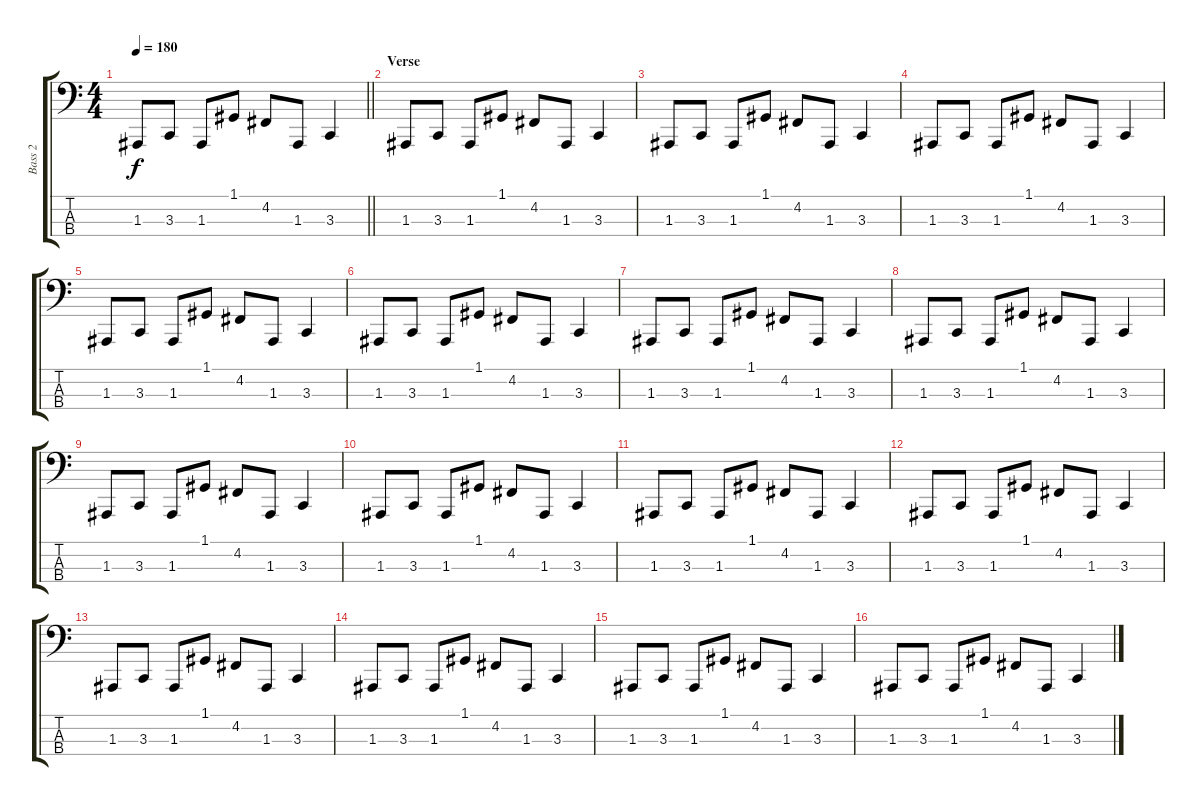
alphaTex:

\track ("Bass 2" "Bass 2") {instrument lead2sawtooth}
\staff {score tabs}
\tuning (G2 D2 A1 E1) {hide}
\ts (4 4)
\tempo 180
\clef f4
\barLineRight lightlight
\ks c
1.3.8{dy f} 3.3.8 1.3.8 1.1.8 4.2.8 1.3.8 3.3.4 |
\section ("" "Verse")
1.3.8 3.3.8 1.3.8 1.1.8 4.2.8 1.3.8 3.3.4 |
1.3.8 3.3.8 1.3.8 1.1.8 4.2.8 1.3.8 3.3.4 |
1.3.8 3.3.8 1.3.8 1.1.8 4.2.8 1.3.8 3.3.4 |
1.3.8 3.3.8 1.3.8 1.1.8 4.2.8 1.3.8 3.3.4 |
1.3.8 3.3.8 1.3.8 1.1.8 4.2.8 1.3.8 3.3.4 |
1.3.8 3.3.8 1.3.8 1.1.8 4.2.8 1.3.8 3.3.4 |
1.3.8 3.3.8 1.3.8 1.1.8 4.2.8 1.3.8 3.3.4 |
1.3.8 3.3.8 1.3.8 1.1.8 4.2.8 1.3.8 3.3.4 |
1.3.8 3.3.8 1.3.8 1.1.8 4.2.8 1.3.8 3.3.4 |
1.3.8 3.3.8 1.3.8 1.1.8 4.2.8 1.3.8 3.3.4 |
1.3.8 3.3.8 1.3.8 1.1.8 4.2.8 1.3.8 3.3.4 |
1.3.8 3.3.8 1.3.8 1.1.8 4.2.8 1.3.8 3.3.4 |
1.3.8 3.3.8 1.3.8 1.1.8 4.2.8 1.3.8 3.3.4 |
1.3.8 3.3.8 1.3.8 1.1.8 4.2.8 1.3.8 3.3.4 |
1.3.8 3.3.8 1.3.8 1.1.8 4.2.8 1.3.8 3.3.4
